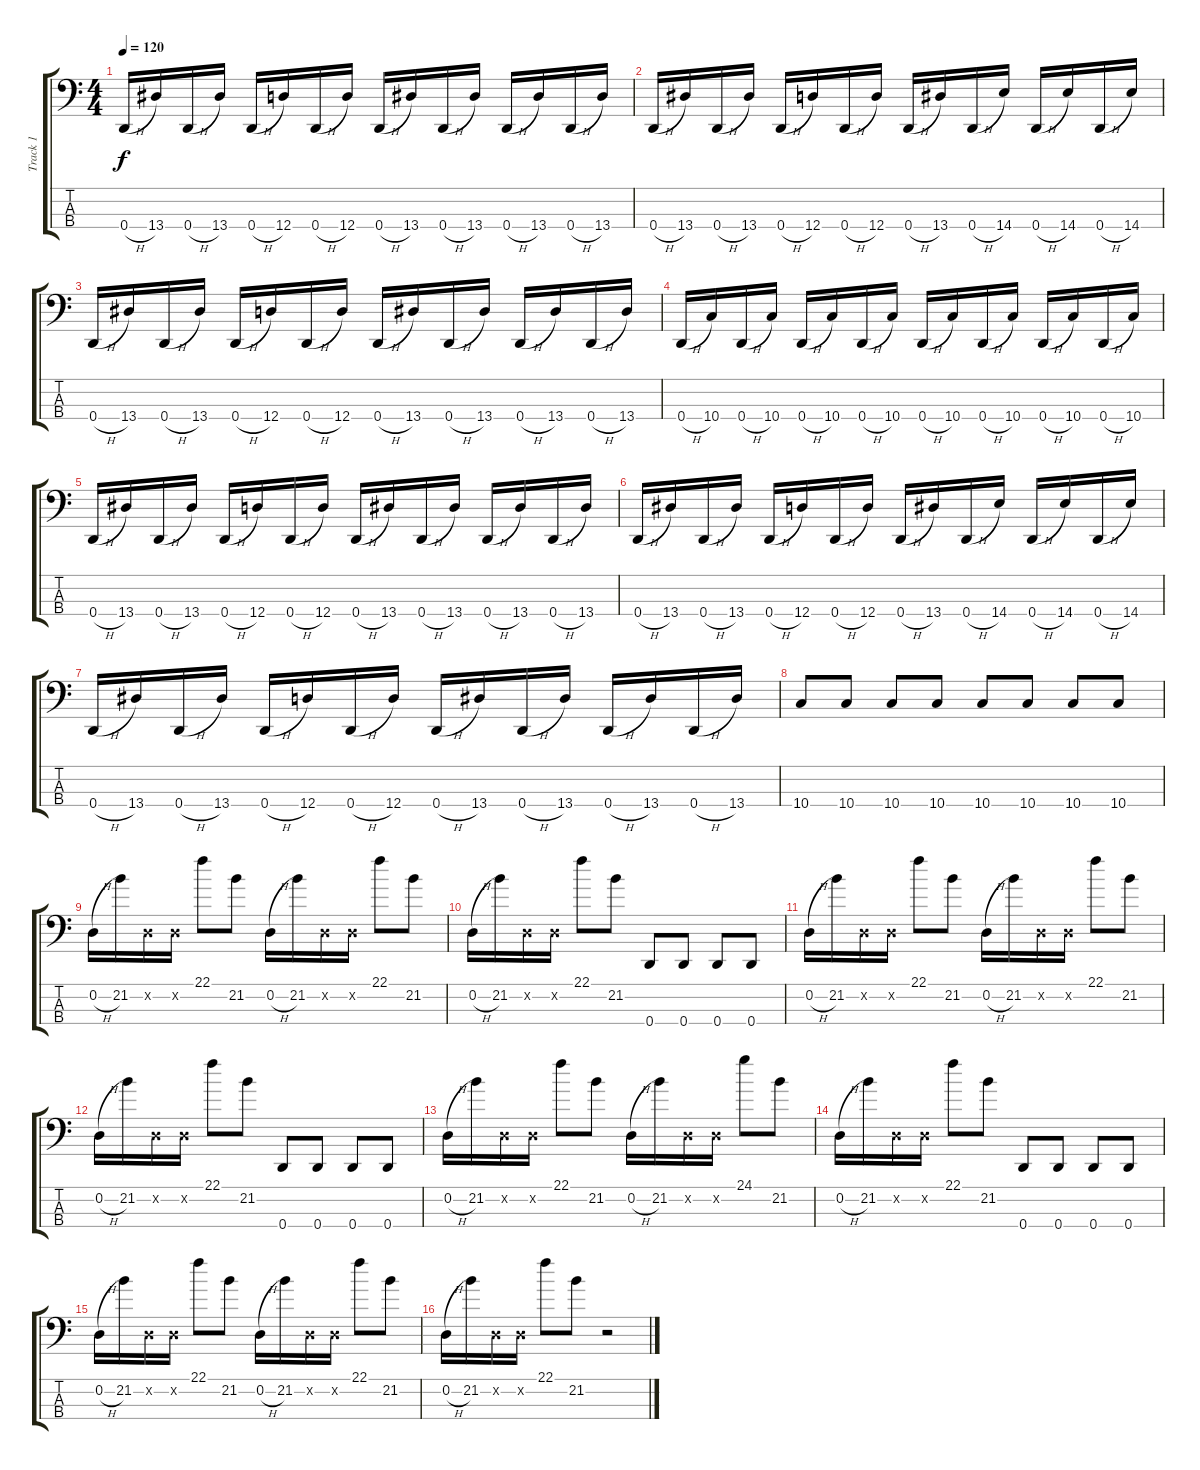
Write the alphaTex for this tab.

\track ("Track 1" "Track 1") {instrument slapbass1}
\staff {score tabs}
\tuning (G2 D2 A1 D1) {hide}
\ts (4 4)
\tempo 120
\clef f4
\ks c
0.4{h}.16{dy f} 13.4.16 0.4{h}.16 13.4.16 0.4{h}.16 12.4.16 0.4{h}.16 12.4.16 0.4{h}.16 13.4.16 0.4{h}.16 13.4.16 0.4{h}.16 13.4.16 0.4{h}.16 13.4.16 |
0.4{h}.16 13.4.16 0.4{h}.16 13.4.16 0.4{h}.16 12.4.16 0.4{h}.16 12.4.16 0.4{h}.16 13.4.16 0.4{h}.16 14.4.16 0.4{h}.16 14.4.16 0.4{h}.16 14.4.16 |
0.4{h}.16 13.4.16 0.4{h}.16 13.4.16 0.4{h}.16 12.4.16 0.4{h}.16 12.4.16 0.4{h}.16 13.4.16 0.4{h}.16 13.4.16 0.4{h}.16 13.4.16 0.4{h}.16 13.4.16 |
0.4{h}.16 10.4.16 0.4{h}.16 10.4.16 0.4{h}.16 10.4.16 0.4{h}.16 10.4.16 0.4{h}.16 10.4.16 0.4{h}.16 10.4.16 0.4{h}.16 10.4.16 0.4{h}.16 10.4.16 |
0.4{h}.16 13.4.16 0.4{h}.16 13.4.16 0.4{h}.16 12.4.16 0.4{h}.16 12.4.16 0.4{h}.16 13.4.16 0.4{h}.16 13.4.16 0.4{h}.16 13.4.16 0.4{h}.16 13.4.16 |
0.4{h}.16 13.4.16 0.4{h}.16 13.4.16 0.4{h}.16 12.4.16 0.4{h}.16 12.4.16 0.4{h}.16 13.4.16 0.4{h}.16 14.4.16 0.4{h}.16 14.4.16 0.4{h}.16 14.4.16 |
0.4{h}.16 13.4.16 0.4{h}.16 13.4.16 0.4{h}.16 12.4.16 0.4{h}.16 12.4.16 0.4{h}.16 13.4.16 0.4{h}.16 13.4.16 0.4{h}.16 13.4.16 0.4{h}.16 13.4.16 |
10.4.8 10.4.8 10.4.8 10.4.8 10.4.8 10.4.8 10.4.8 10.4.8 |
0.2{h}.16 21.2.16 0.2{x}.16 0.2{x}.16 22.1.8 21.2.8 0.2{h}.16 21.2.16 0.2{x}.16 0.2{x}.16 22.1.8 21.2.8 |
0.2{h}.16 21.2.16 0.2{x}.16 0.2{x}.16 22.1.8 21.2.8 0.4.8 0.4.8 0.4.8 0.4.8 |
0.2{h}.16 21.2.16 0.2{x}.16 0.2{x}.16 22.1.8 21.2.8 0.2{h}.16 21.2.16 0.2{x}.16 0.2{x}.16 22.1.8 21.2.8 |
0.2{h}.16 21.2.16 0.2{x}.16 0.2{x}.16 22.1.8 21.2.8 0.4.8 0.4.8 0.4.8 0.4.8 |
0.2{h}.16 21.2.16 0.2{x}.16 0.2{x}.16 22.1.8 21.2.8 0.2{h}.16 21.2.16 0.2{x}.16 0.2{x}.16 24.1.8 21.2.8 |
0.2{h}.16 21.2.16 0.2{x}.16 0.2{x}.16 22.1.8 21.2.8 0.4.8 0.4.8 0.4.8 0.4.8 |
0.2{h}.16 21.2.16 0.2{x}.16 0.2{x}.16 22.1.8 21.2.8 0.2{h}.16 21.2.16 0.2{x}.16 0.2{x}.16 22.1.8 21.2.8 |
0.2{h}.16 21.2.16 0.2{x}.16 0.2{x}.16 22.1.8 21.2.8 r.2
